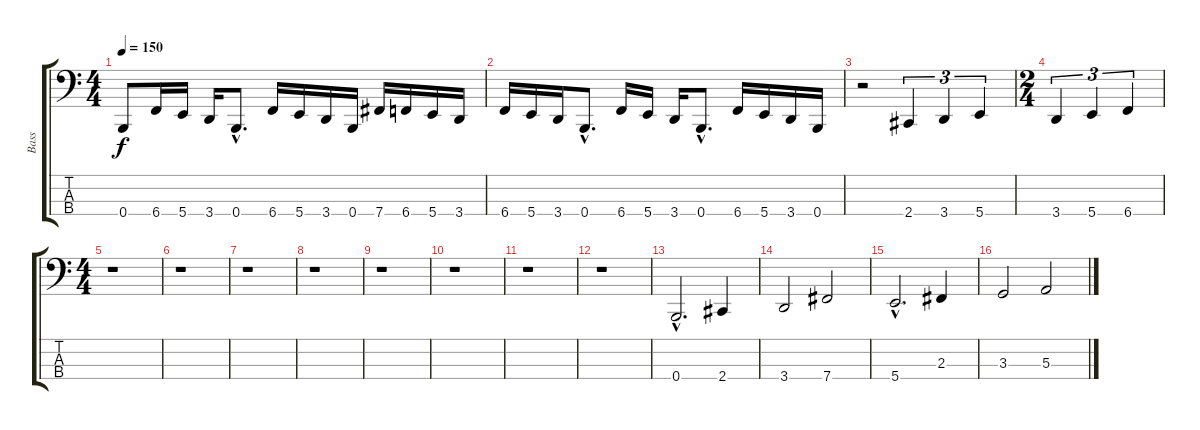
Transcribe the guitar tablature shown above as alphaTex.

\track ("Bass" "Bass") {instrument electricbasspick}
\staff {score tabs}
\tuning (D2 A1 E1 B0) {hide}
\ts (4 4)
\tempo 150
\clef f4
\ks c
0.4{t}.8{dy f} 6.4.16 5.4.16 3.4.16 0.4{hac}.8{d} 6.4.16 5.4.16 3.4.16 0.4.16 7.4.16 6.4.16 5.4.16 3.4.16 |
6.4.16 5.4.16 3.4.16 0.4{hac}.8{d} 6.4.16 5.4.16 3.4.16 0.4{hac}.8{d} 6.4.16 5.4.16 3.4.16 0.4.16 |
r.2 2.4.4{tu (3 2)} 3.4.4{tu (3 2)} 5.4.4{tu (3 2)} |
\ts (2 4)
3.4.4{tu (3 2)} 5.4.4{tu (3 2)} 6.4.4{tu (3 2)} |
\ts (4 4)
r.1 |
r.1 |
r.1 |
r.1 |
r.1 |
r.1 |
r.1 |
r.1 |
0.4{hac}.2{d} 2.4.4 |
3.4.2 7.4.2 |
5.4{hac}.2{d} 2.3.4 |
3.3.2 5.3.2
